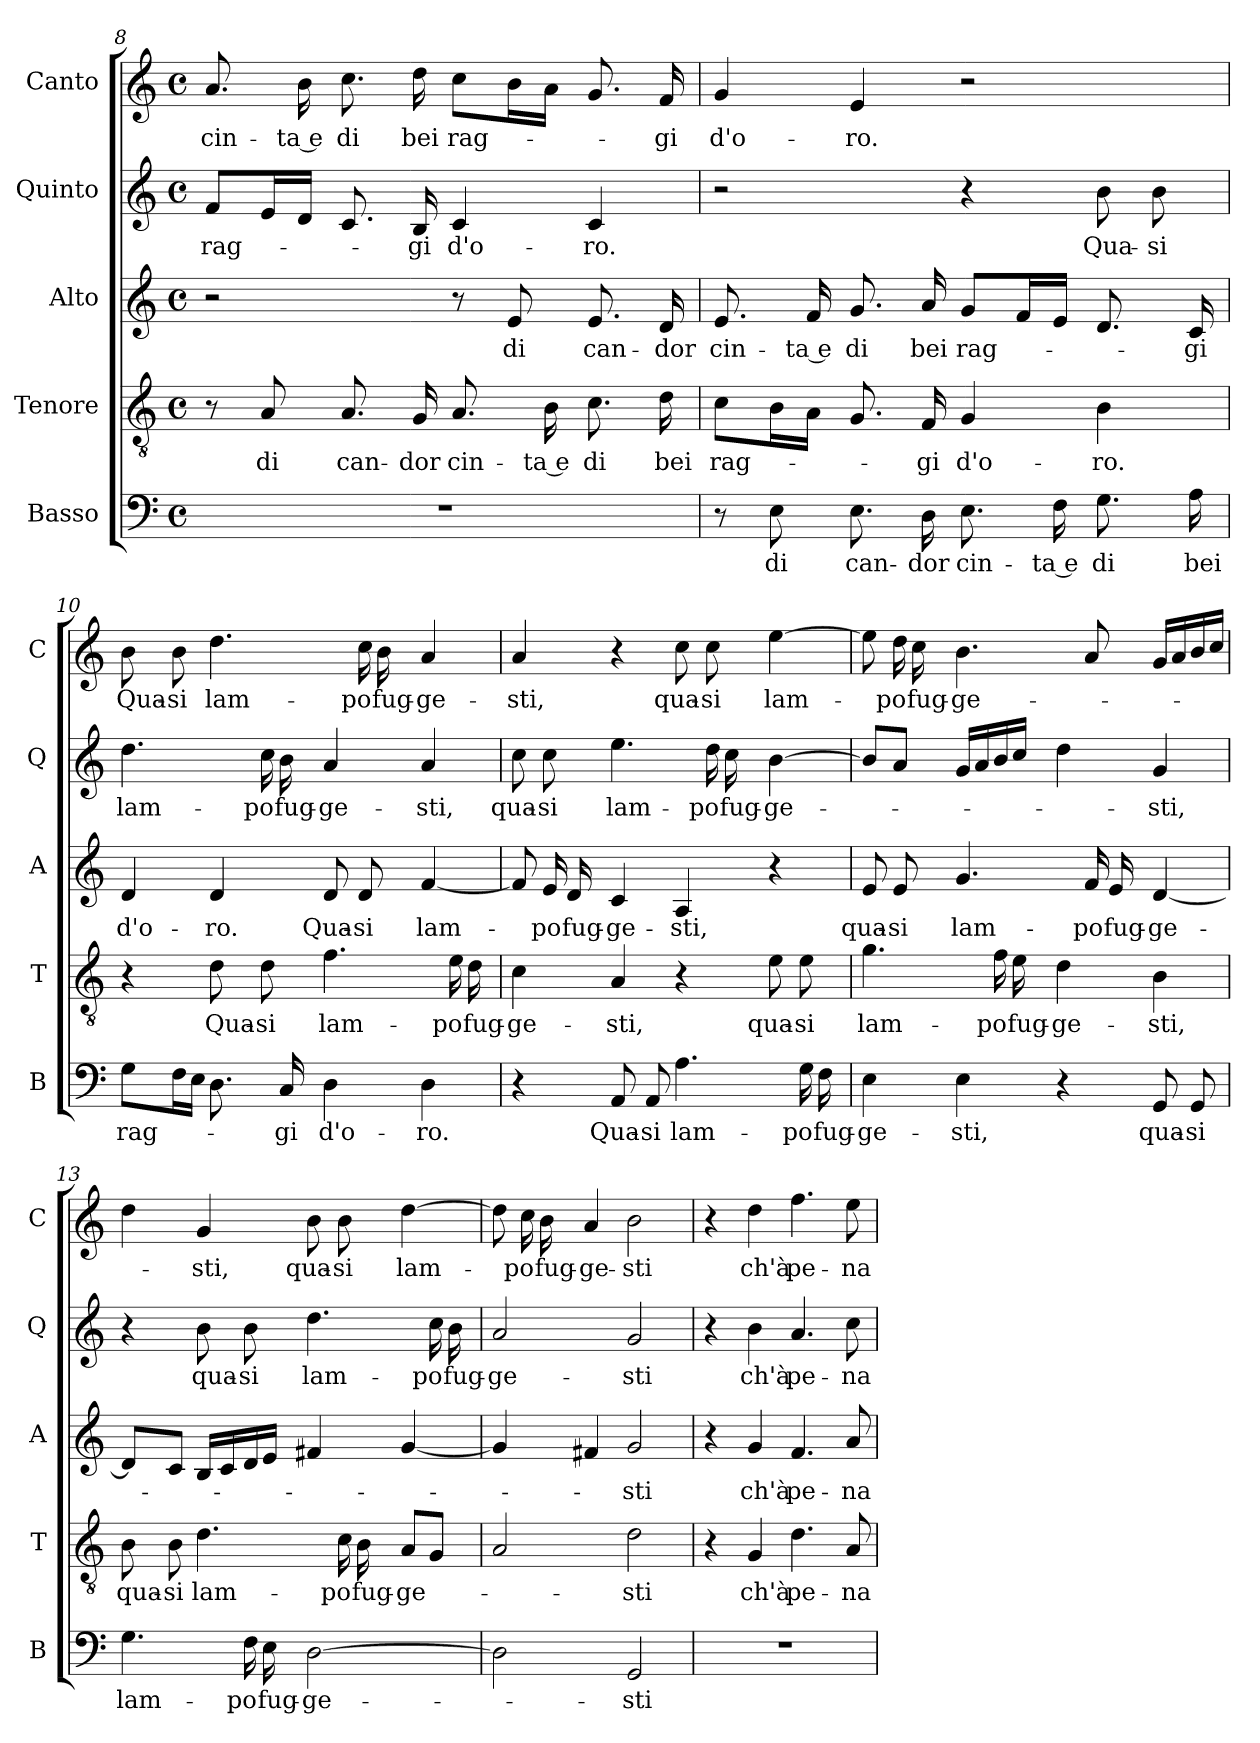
**kern	**text	**kern	**text	**kern	**text	**kern	**text	**kern	**text
*part5	*part5	*part4	*part4	*part3	*part3	*part2	*part2	*part1	*part1
*staff5	*staff5	*staff4	*staff4	*staff3	*staff3	*staff2	*staff2	*staff1	*staff1
*I"Basso	*	*I"Tenore	*	*I"Alto	*	*I"Quinto	*	*I"Canto	*
*I'B	*	*I'T	*	*I'A	*	*I'Q	*	*I'C	*
*clefF4	*	*clefGv2	*	*clefG2	*	*clefG2	*	*clefG2	*
*k[]	*	*k[]	*	*k[]	*	*k[]	*	*k[]	*
*C:	*	*C:	*	*C:	*	*C:	*	*C:	*
*M4/4	*	*M4/4	*	*M4/4	*	*M4/4	*	*M4/4	*
*met(c)	*	*met(c)	*	*met(c)	*	*met(c)	*	*met(c)	*
=8	=8	=8	=8	=8	=8	=8	=8	=8	=8
!	!	!	!	!	!	!	!LO:LY:b	!	!LO:LY:b
1r	.	8r	.	2r	.	8f/L	rag-	8.a/	cin-
!	!	!	!LO:LY:b	!	!	!	!	!	!
.	.	8A/	di	.	.	16e/L	.	.	.
!	!	!	!	!	!	!	!	!	!LO:LY:b
.	.	.	.	.	.	16d/JJ	.	16b\	-ta e
!	!	!	!LO:LY:b	!	!	!	!	!	!LO:LY:b
.	.	8.A/	can-	.	.	8.c/	.	8.cc\	di
!	!	!	!LO:LY:b	!	!	!	!LO:LY:b	!	!LO:LY:b
.	.	16G/	-dor	.	.	16B/	-gi	16dd\	bei
!	!	!	!LO:LY:b	!	!	!	!LO:LY:b	!	!LO:LY:b
.	.	8.A/	cin-	8r	.	4c/	d'o-	8cc\L	rag-
!	!	!	!	!	!LO:LY:b	!	!	!	!
.	.	.	.	8e/	di	.	.	16b\L	.
!	!	!	!LO:LY:b	!	!	!	!	!	!
.	.	16B\	-ta e	.	.	.	.	16a\JJ	.
!	!	!	!LO:LY:b	!	!LO:LY:b	!	!LO:LY:b	!	!
.	.	8.c\	di	8.e/	can-	4c/	-ro.	8.g/	.
!	!	!	!LO:LY:b	!	!LO:LY:b	!	!	!	!LO:LY:b
.	.	16d\	bei	16d/	-dor	.	.	16f/	-gi
!!LO:PB:g=z
=9	=9	=9	=9	=9	=9	=9	=9	=9	=9
!	!	!	!LO:LY:b	!	!LO:LY:b	!	!	!	!LO:LY:b
8r	.	8c\L	rag-	8.e/	cin-	2r	.	4g/	d'o-
!	!LO:LY:b	!	!	!	!	!	!	!	!
8E\	di	16B\L	.	.	.	.	.	.	.
!	!	!	!	!	!LO:LY:b	!	!	!	!
.	.	16A\JJ	.	16f/	-ta e	.	.	.	.
!	!LO:LY:b	!	!	!	!LO:LY:b	!	!	!	!LO:LY:b
8.E\	can-	8.G/	.	8.g/	di	.	.	4e/	-ro.
!	!LO:LY:b	!	!LO:LY:b	!	!LO:LY:b	!	!	!	!
16D\	-dor	16F/	-gi	16a/	bei	.	.	.	.
!	!LO:LY:b	!	!LO:LY:b	!	!LO:LY:b	!	!	!	!
8.E\	cin-	4G/	d'o-	8g/L	rag-	4r	.	2r	.
.	.	.	.	16f/L	.	.	.	.	.
!	!LO:LY:b	!	!	!	!	!	!	!	!
16F\	-ta e	.	.	16e/JJ	.	.	.	.	.
!	!LO:LY:b	!	!LO:LY:b	!	!	!	!LO:LY:b	!	!
8.G\	di	4B\	-ro.	8.d/	.	8b\	Qua-	.	.
!	!	!	!	!	!	!	!LO:LY:b	!	!
.	.	.	.	.	.	8b\	-si	.	.
!	!LO:LY:b	!	!	!	!LO:LY:b	!	!	!	!
16A\	bei	.	.	16c/	-gi	.	.	.	.
=10	=10	=10	=10	=10	=10	=10	=10	=10	=10
!	!LO:LY:b	!	!	!	!LO:LY:b	!	!LO:LY:b	!	!LO:LY:b
8G\L	rag-	4r	.	4d/	d'o-	4.dd\	lam-	8b\	Qua-
!	!	!	!	!	!	!	!	!	!LO:LY:b
16F\L	.	.	.	.	.	.	.	8b\	-si
16E\JJ	.	.	.	.	.	.	.	.	.
!	!	!	!LO:LY:b	!	!LO:LY:b	!	!	!	!LO:LY:b
8.D\	.	8d\	Qua-	4d/	-ro.	.	.	4.dd\	lam-
!	!	!	!LO:LY:b	!	!	!	!LO:LY:b	!	!
.	.	8d\	-si	.	.	16cc\	-po	.	.
!	!LO:LY:b	!	!	!	!	!	!LO:LY:b	!	!
16C/	-gi	.	.	.	.	16b\	fug-	.	.
!	!LO:LY:b	!	!LO:LY:b	!	!LO:LY:b	!	!LO:LY:b	!	!
4D\	d'o-	4.f\	lam-	8d/	Qua-	4a/	-ge-	.	.
!	!	!	!	!	!LO:LY:b	!	!	!	!LO:LY:b
.	.	.	.	8d/	-si	.	.	16cc\	-po
!	!	!	!	!	!	!	!	!	!LO:LY:b
.	.	.	.	.	.	.	.	16b\	fug-
!	!LO:LY:b	!	!	!	!LO:LY:b	!	!LO:LY:b	!	!LO:LY:b
4D\	-ro.	.	.	[4f/	lam-	4a/	-sti,	4a/	-ge-
!	!	!	!LO:LY:b	!	!	!	!	!	!
.	.	16e\	-po	.	.	.	.	.	.
!	!	!	!LO:LY:b	!	!	!	!	!	!
.	.	16d\	fug-	.	.	.	.	.	.
=11	=11	=11	=11	=11	=11	=11	=11	=11	=11
!	!	!	!LO:LY:b	!	!	!	!LO:LY:b	!	!LO:LY:b
4r	.	4c\	-ge-	8f/]	.	8cc\	qua-	4a/	-sti,
!	!	!	!	!	!LO:LY:b	!	!LO:LY:b	!	!
.	.	.	.	16e/	-po	8cc\	-si	.	.
!	!	!	!	!	!LO:LY:b	!	!	!	!
.	.	.	.	16d/	fug-	.	.	.	.
!	!LO:LY:b	!	!LO:LY:b	!	!LO:LY:b	!	!LO:LY:b	!	!
8AA/	Qua-	4A/	-sti,	4c/	-ge-	4.ee\	lam-	4r	.
!	!LO:LY:b	!	!	!	!	!	!	!	!
8AA/	-si	.	.	.	.	.	.	.	.
!	!LO:LY:b	!	!	!	!LO:LY:b	!	!	!	!LO:LY:b
4.A\	lam-	4r	.	4A/	-sti,	.	.	8cc\	qua-
!	!	!	!	!	!	!	!LO:LY:b	!	!LO:LY:b
.	.	.	.	.	.	16dd\	-po	8cc\	-si
!	!	!	!	!	!	!	!LO:LY:b	!	!
.	.	.	.	.	.	16cc\	fug-	.	.
!	!	!	!LO:LY:b	!	!	!	!LO:LY:b	!	!LO:LY:b
.	.	8e\	qua-	4r	.	[4b\	-ge-	[4ee\	lam-
!	!LO:LY:b	!	!LO:LY:b	!	!	!	!	!	!
16G\	-po	8e\	-si	.	.	.	.	.	.
!	!LO:LY:b	!	!	!	!	!	!	!	!
16F\	fug-	.	.	.	.	.	.	.	.
!!LO:LB:g=z
=12	=12	=12	=12	=12	=12	=12	=12	=12	=12
!	!LO:LY:b	!	!LO:LY:b	!	!LO:LY:b	!	!	!	!
4E\	-ge-	4.g\	lam-	8e/	qua-	8b/L]	.	8ee\]	.
!	!	!	!	!	!LO:LY:b	!	!	!	!LO:LY:b
.	.	.	.	8e/	-si	8a/J	.	16dd\	-po
!	!	!	!	!	!	!	!	!	!LO:LY:b
.	.	.	.	.	.	.	.	16cc\	fug-
!	!LO:LY:b	!	!	!	!LO:LY:b	!	!	!	!LO:LY:b
4E\	-sti,	.	.	4.g/	lam-	16g/LL	.	4.b\	-ge-
.	.	.	.	.	.	16a/	.	.	.
!	!	!	!LO:LY:b	!	!	!	!	!	!
.	.	16f\	-po	.	.	16b/	.	.	.
!	!	!	!LO:LY:b	!	!	!	!	!	!
.	.	16e\	fug-	.	.	16cc/JJ	.	.	.
!	!	!	!LO:LY:b	!	!	!	!	!	!
4r	.	4d\	-ge-	.	.	4dd\	.	.	.
!	!	!	!	!	!LO:LY:b	!	!	!	!
.	.	.	.	16f/	-po	.	.	8a/	.
!	!	!	!	!	!LO:LY:b	!	!	!	!
.	.	.	.	16e/	fug-	.	.	.	.
!	!LO:LY:b	!	!LO:LY:b	!	!LO:LY:b	!	!LO:LY:b	!	!
8GG/	qua-	4B\	-sti,	[4d/	-ge-	4g/	-sti,	16g/LL	.
.	.	.	.	.	.	.	.	16a/	.
!	!LO:LY:b	!	!	!	!	!	!	!	!
8GG/	-si	.	.	.	.	.	.	16b/	.
.	.	.	.	.	.	.	.	16cc/JJ	.
=13	=13	=13	=13	=13	=13	=13	=13	=13	=13
!	!LO:LY:b	!	!LO:LY:b	!	!	!	!	!	!
4.G\	lam-	8B\	qua-	8d/L]	.	4r	.	4dd\	.
!	!	!	!LO:LY:b	!	!	!	!	!	!
.	.	8B\	-si	8c/J	.	.	.	.	.
!	!	!	!LO:LY:b	!	!	!	!LO:LY:b	!	!LO:LY:b
.	.	4.d\	lam-	16B/LL	.	8b\	qua-	4g/	-sti,
.	.	.	.	16c/	.	.	.	.	.
!	!LO:LY:b	!	!	!	!	!	!LO:LY:b	!	!
16F\	-po	.	.	16d/	.	8b\	-si	.	.
!	!LO:LY:b	!	!	!	!	!	!	!	!
16E\	fug-	.	.	16e/JJ	.	.	.	.	.
!	!LO:LY:b	!	!	!	!	!	!LO:LY:b	!	!LO:LY:b
[2D\	-ge-	.	.	4f#X/	.	4.dd\	lam-	8b\	qua-
!	!	!	!LO:LY:b	!	!	!	!	!	!LO:LY:b
.	.	16c\	-po	.	.	.	.	8b\	-si
!	!	!	!LO:LY:b	!	!	!	!	!	!
.	.	16B\	fug-	.	.	.	.	.	.
!	!	!	!LO:LY:b	!	!	!	!	!	!LO:LY:b
.	.	8A/L	-ge-	[4g/	.	.	.	[4dd\	lam-
!	!	!	!	!	!	!	!LO:LY:b	!	!
.	.	8G/J	.	.	.	16cc\	-po	.	.
!	!	!	!	!	!	!	!LO:LY:b	!	!
.	.	.	.	.	.	16b\	fug-	.	.
=14	=14	=14	=14	=14	=14	=14	=14	=14	=14
!	!	!	!	!	!	!	!LO:LY:b	!	!
2D\]	.	2A/	.	4g/]	.	2a/	-ge-	8dd\]	.
!	!	!	!	!	!	!	!	!	!LO:LY:b
.	.	.	.	.	.	.	.	16cc\	-po
!	!	!	!	!	!	!	!	!	!LO:LY:b
.	.	.	.	.	.	.	.	16b\	fug-
!	!	!	!	!	!	!	!	!	!LO:LY:b
.	.	.	.	4f#X/	.	.	.	4a/	-ge-
!	!LO:LY:b	!	!LO:LY:b	!	!LO:LY:b	!	!LO:LY:b	!	!LO:LY:b
2GG/	-sti	2d\	-sti	2g/	-sti	2g/	-sti	2b\	-sti
=15	=15	=15	=15	=15	=15	=15	=15	=15	=15
1r	.	4r	.	4r	.	4r	.	4r	.
!	!	!	!LO:LY:b	!	!LO:LY:b	!	!LO:LY:b	!	!LO:LY:b
.	.	4G/	ch'à	4g/	ch'à	4b\	ch'à	4dd\	ch'à
!	!	!	!LO:LY:b	!	!LO:LY:b	!	!LO:LY:b	!	!LO:LY:b
.	.	4.d\	pe-	4.f/	pe-	4.a/	pe-	4.ff\	pe-
!	!	!	!LO:LY:b	!	!LO:LY:b	!	!LO:LY:b	!	!LO:LY:b
.	.	8A/	-na	8a/	-na	8cc\	-na	8ee\	-na
=	=	=	=	=	=	=	=	=	=
*-	*-	*-	*-	*-	*-	*-	*-	*-	*-
